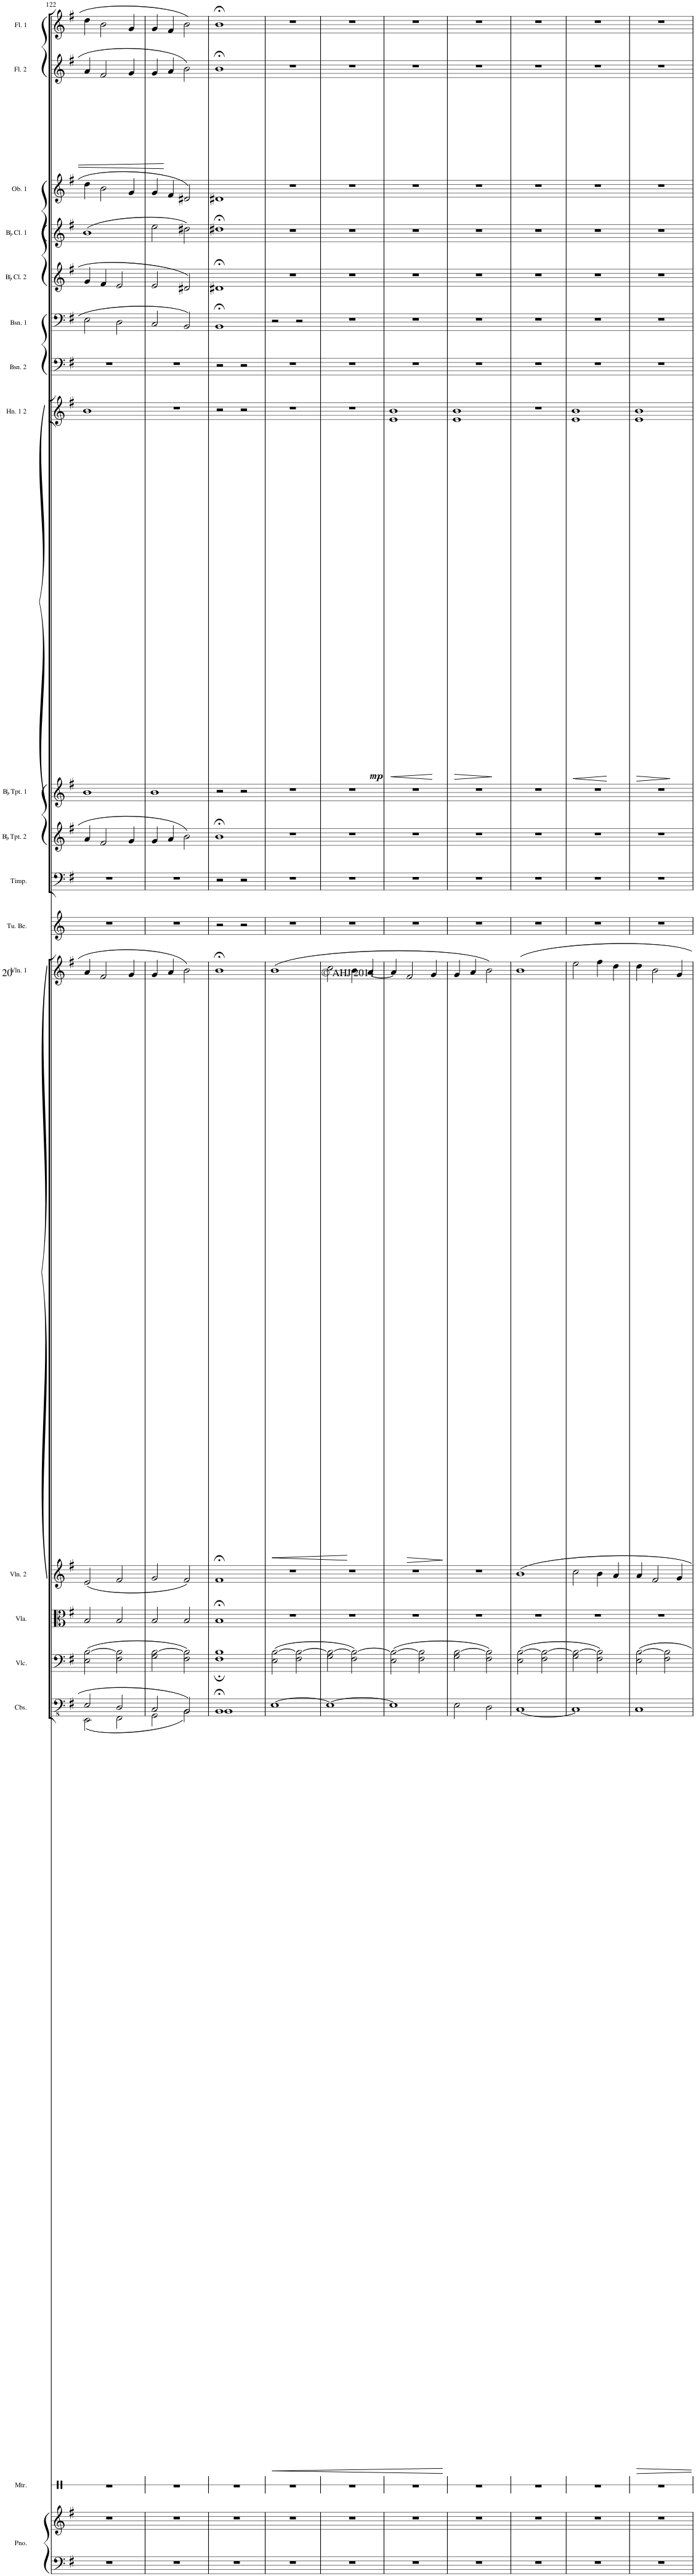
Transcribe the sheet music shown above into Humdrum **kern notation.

**kern	**kern	**kern	**kern	**dynam	**kern	**kern	**kern	**kern	**dynam	**kern	**kern	**kern	**kern	**kern	**dynam	**kern	**kern	**kern	**kern	**kern	**kern	**kern
*part19	*part19	*part18	*part17	*part17	*part16	*part15	*part14	*part13	*part13	*part12	*part11	*part10	*part9	*part8	*part8	*part7	*part6	*part5	*part4	*part3	*part2	*part1
*staff20	*staff19	*staff18	*staff17	*staff17	*staff16	*staff15	*staff14	*staff13	*staff13	*staff12	*staff11	*staff10	*staff9	*staff8	*staff8	*staff7	*staff6	*staff5	*staff4	*staff3	*staff2	*staff1
*I"Piano	*	*I"Metronome	*I"Contrabass	*	*I"Violoncello	*I"Viola	*I"Violin 2	*I"Violin 1	*	*I"Tubular Bells	*I"Timpani	*I"BaccidentalFlat Trumpet 2	*I"BaccidentalFlat Trumpet 1	*I"Horn 1 2	*	*I"Bassoon 2	*I"Bassoon 1	*I"BaccidentalFlat Clarinet 2	*I"BaccidentalFlat Clarinet 1	*I"Oboe 1	*I"Flute 2	*I"Flute 1
*I'Pno.	*	*I'Mtr.	*I'Cbs.	*	*I'Vlc.	*I'Vla.	*I'Vln. 2	*I'Vln. 1	*	*I'Tu. Be.	*I'Timp.	*I'BaccidentalFlat Tpt. 2	*I'BaccidentalFlat Tpt. 1	*I'Hn. 1 2	*	*I'Bsn. 2	*I'Bsn. 1	*I'BaccidentalFlat Cl. 2	*I'BaccidentalFlat Cl. 1	*I'Ob. 1	*I'Fl. 2	*I'Fl. 1
!!LO:PB:g=z
*clefF4	*clefG2	*clefX	*clefFv4	*	*clefF4	*clefC3	*clefG2	*clefG2	*	*clefG2	*clefF4	*clefG2	*clefG2	*clefG2	*	*clefF4	*clefF4	*clefG2	*clefG2	*clefG2	*clefG2	*clefG2
*	*	*	*	*	*	*	*	*	*	*	*	*ITrd1c2	*ITrd1c2	*ITrd4c7	*	*	*	*ITrd1c2	*ITrd1c2	*	*	*
*k[f#]	*k[f#]	*k[]	*k[f#]	*	*k[f#]	*k[f#]	*k[f#]	*k[f#]	*	*k[]	*k[f#]	*k[f#]	*k[f#]	*k[f#]	*	*k[f#]	*k[f#]	*k[f#]	*k[f#]	*k[f#]	*k[f#]	*k[f#]
*M4/4	*M4/4	*M4/4	*M4/4	*	*M4/4	*M4/4	*M4/4	*M4/4	*	*M4/4	*M4/4	*M4/4	*M4/4	*M4/4	*	*M4/4	*M4/4	*M4/4	*M4/4	*M4/4	*M4/4	*M4/4
=122	=122	=122	=122	=122	=122	=122	=122	=122	=122	=122	=122	=122	=122	=122	=122	=122	=122	=122	=122	=122	=122	=122
*	*	*	*^	*	*	*	*	*	*	*	*	*	*	*	*	*	*	*	*	*	*	*
1r	1r	1r	2EE/	(2EEE\	.	(2E\ [2B\	2B/	(2e/	4a/	.	1r	1r	4a/	1b	1b	.	1r	2E\	4g/	(1b	4dd\	4a/	4dd\
.	.	.	.	.	.	.	.	.	2f#/	.	.	.	2f#/	.	.	.	.	.	4f#/	.	2b\	2f#/	2b\
.	.	.	2DD/	2FFF#\	.	2F#\ 2B\]	2B/	2f#/	.	.	.	.	.	.	.	.	.	2D\	2e/	.	.	.	.
.	.	.	.	.	.	.	.	.	4g/	.	.	.	4g/	.	.	.	.	.	.	.	4g/	4g/	4g/
=123	=123	=123	=123	=123	=123	=123	=123	=123	=123	=123	=123	=123	=123	=123	=123	=123	=123	=123	=123	=123	=123	=123	=123
1r	1r	1r	2CC/	2GGG\	.	2G\ [2B\	2B/	2g/	4g/	.	1r	1r	4g/	1b	1r	.	1r	2C/	2e/	2ee\	4g/	4g/	4g/
.	.	.	.	.	.	.	.	.	4a/	.	.	.	4a/	.	.	.	.	.	.	.	4f#/	4a/	4f#/
.	.	.	2BBB/	2BBB\)	.	2F#\ 2B\])	2B/	2f#/)	2b\	.	.	.	2b\	.	.	.	.	2BB/	2d#X/	2dd#X\)	2d#X/	2b\	2b\
=124	=124	=124	=124	=124	=124	=124	=124	=124	=124	=124	=124	=124	=124	=124	=124	=124	=124	=124	=124	=124	=124	=124	=124
1r	1r	1r	1BBB;<	1BBB	.	1F#; 1B;	1B;<	1f#;<	1b;<	.	2r	2r	1b;<	2r	2r	.	2r	1BB;<	1d#X;<	1dd#X;<	1d#X	1b;<	1b;<
.	.	.	.	.	.	.	.	.	.	.	2r	2r	.	2r	2r	.	2r	.	.	.	.	.	.
*	*	*	*v	*v	*	*	*	*	*	*	*	*	*	*	*	*	*	*	*	*	*	*	*
=125	=125	=125	=125	=125	=125	=125	=125	=125	=125	=125	=125	=125	=125	=125	=125	=125	=125	=125	=125	=125	=125	=125
!	!	!	!	!LO:HP:b	!	!	!	!	!LO:HP:b	!	!	!	!	!	!	!	!	!	!	!	!	!
1r	1r	1r	[1EE	<	(2E\ [2B\	1r	1r	(1b	<	1r	1r	1r	1r	1r	.	1r	2r	1r	1r	1r	1r	1r
.	.	.	.	.	2F#\ 2B\_	.	.	.	.	.	.	.	.	.	.	.	2r	.	.	.	.	.
=126	=126	=126	=126	=126	=126	=126	=126	=126	=126	=126	=126	=126	=126	=126	=126	=126	=126	=126	=126	=126	=126	=126
1r	1r	1r	1EE_	.	2G\ 2B\_	1r	1r	2cc\	.	1r	1r	1r	1r	1r	.	1r	1r	1r	1r	1r	1r	1r
.	.	.	.	.	2F#\ 2B\_)	.	.	4b\	[	.	.	.	.	.	.	.	.	.	.	.	.	.
.	.	.	.	.	.	.	.	[4a/	.	.	.	.	.	.	.	.	.	.	.	.	.	.
=127	=127	=127	=127	=127	=127	=127	=127	=127	=127	=127	=127	=127	=127	=127	=127	=127	=127	=127	=127	=127	=127	=127
!	!	!	!	!	!	!	!	!	!	!	!	!	!	!	!LO:HP:b	!	!	!	!	!	!	!
*	*	*	*	*	*	*	*	*	*	*	*	*	*	*^	*	*	*	*	*	*	*	*
!	!	!	!	!	!	!	!	!	!	!	!	!	!	!	!	!LO:DY:n=1:b	!	!	!	!	!	!	!
1r	1r	1r	1EE]	.	(2E\ 2B\_	1r	1r	4a/]	.	1r	1r	1r	1r	1b	1e	< mp	1r	1r	1r	1r	1r	1r	1r
!	!	!	!	!	!	!	!	!	!LO:HP:b	!	!	!	!	!	!	!	!	!	!	!	!	!	!
.	.	.	.	.	.	.	.	2f#/	>	.	.	.	.	.	.	.	.	.	.	.	.	.	.
.	.	.	.	.	2F#\ 2B\]	.	.	.	.	.	.	.	.	.	.	.	.	.	.	.	.	.	.
.	.	.	.	.	.	.	.	4g/	.	.	.	.	.	.	.	.	.	.	.	.	.	.	.
*	*	*	*	*	*	*	*	*	*	*	*	*	*	*v	*v	*	*	*	*	*	*	*	*
.	.	.	.	[	.	.	.	.	]	.	.	.	.	.	[	.	.	.	.	.	.	.
=128	=128	=128	=128	=128	=128	=128	=128	=128	=128	=128	=128	=128	=128	=128	=128	=128	=128	=128	=128	=128	=128	=128
!	!	!	!	!	!	!	!	!	!	!	!	!	!	!	!LO:HP:b	!	!	!	!	!	!	!
*	*	*	*	*	*	*	*	*	*	*	*	*	*	*^	*	*	*	*	*	*	*	*
1r	1r	1r	2EE\	.	2G\ [2B\	1r	1r	4g/	.	1r	1r	1r	1r	1b	1e	>	1r	1r	1r	1r	1r	1r	1r
.	.	.	.	.	.	.	.	4a/	.	.	.	.	.	.	.	.	.	.	.	.	.	.	.
.	.	.	2DD\	.	2F#\ 2B\])	.	.	2b\)	.	.	.	.	.	.	.	.	.	.	.	.	.	.	.
*	*	*	*	*	*	*	*	*	*	*	*	*	*	*v	*v	*	*	*	*	*	*	*	*
.	.	.	.	.	.	.	.	.	.	.	.	.	.	.	]	.	.	.	.	.	.	.
=129	=129	=129	=129	=129	=129	=129	=129	=129	=129	=129	=129	=129	=129	=129	=129	=129	=129	=129	=129	=129	=129	=129
1r	1r	1r	[1CC	.	(2E\ [2B\	1r	1b	1b	.	1r	1r	1r	1r	1r	.	1r	1r	1r	1r	1r	1r	1r
.	.	.	.	.	2F#\ 2B\_	.	.	.	.	.	.	.	.	.	.	.	.	.	.	.	.	.
=130	=130	=130	=130	=130	=130	=130	=130	=130	=130	=130	=130	=130	=130	=130	=130	=130	=130	=130	=130	=130	=130	=130
!	!	!	!	!	!	!	!	!	!	!	!	!	!	!	!LO:HP:b	!	!	!	!	!	!	!
*	*	*	*	*	*	*	*	*	*	*	*	*	*	*^	*	*	*	*	*	*	*	*
1r	1r	1r	1CC]	.	2G\ 2B\_	1r	2cc\	2ee\	.	1r	1r	1r	1r	1b	1e	<	1r	1r	1r	1r	1r	1r	1r
.	.	.	.	.	2F#\ 2B\])	.	4b\	4ff#\	.	.	.	.	.	.	.	.	.	.	.	.	.	.	.
.	.	.	.	.	.	.	4a/	4dd\	.	.	.	.	.	.	.	.	.	.	.	.	.	.	.
*	*	*	*	*	*	*	*	*	*	*	*	*	*	*v	*v	*	*	*	*	*	*	*	*
.	.	.	.	.	.	.	.	.	.	.	.	.	.	.	[	.	.	.	.	.	.	.
=131	=131	=131	=131	=131	=131	=131	=131	=131	=131	=131	=131	=131	=131	=131	=131	=131	=131	=131	=131	=131	=131	=131
!	!	!	!	!	!	!	!	!	!	!	!	!	!	!	!LO:HP:b	!	!	!	!	!	!	!
*	*	*	*	*	*	*	*	*	*	*	*	*	*	*^	*	*	*	*	*	*	*	*
1r	1r	1r	1CC	.	2E\ [2B\	1r	4a/	4dd\	.	1r	1r	1r	1r	1b	1e	>	1r	1r	1r	1r	1r	1r	1r
.	.	.	.	.	.	.	2f#/	2b\	.	.	.	.	.	.	.	.	.	.	.	.	.	.	.
.	.	.	.	.	2F#\ 2B\]	.	.	.	.	.	.	.	.	.	.	.	.	.	.	.	.	.	.
.	.	.	.	.	.	.	4g/	4g/	.	.	.	.	.	.	.	.	.	.	.	.	.	.	.
*	*	*	*	*	*	*	*	*	*	*	*	*	*	*v	*v	*	*	*	*	*	*	*	*
.	.	.	.	.	.	.	.	.	.	.	.	.	.	.	]	.	.	.	.	.	.	.
=	=	=	=	=	=	=	=	=	=	=	=	=	=	=	=	=	=	=	=	=	=	=
*-	*-	*-	*-	*-	*-	*-	*-	*-	*-	*-	*-	*-	*-	*-	*-	*-	*-	*-	*-	*-	*-	*-
